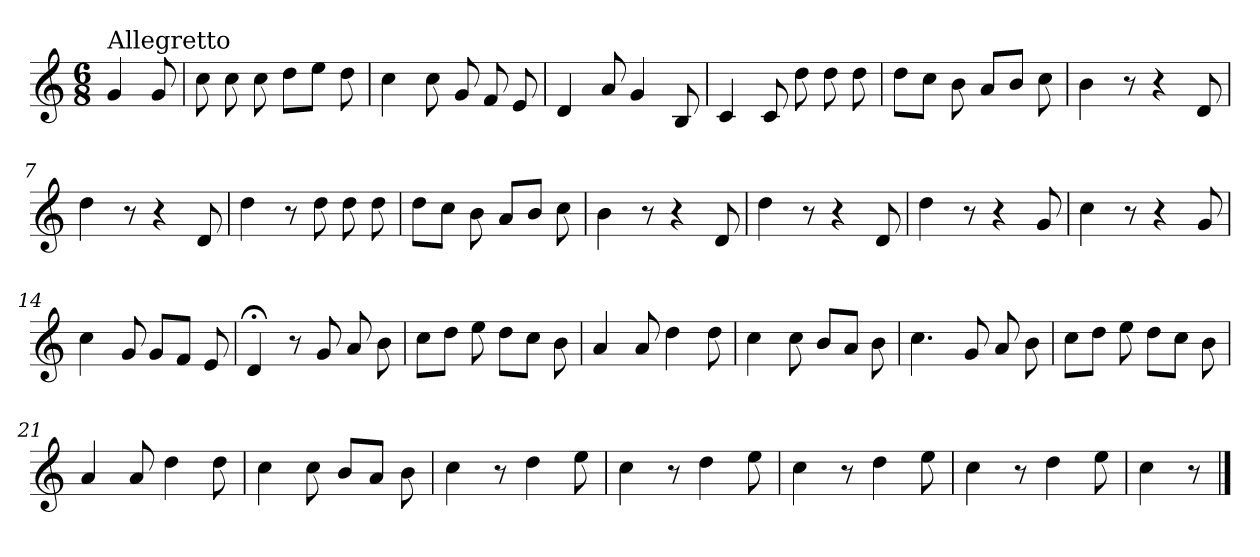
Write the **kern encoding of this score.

**kern
*part1
*staff1
*clefG2
*k[]
*C:
*M6/8
=
!LO:TX:a:t=Allegretto
4g/
8g/
=1
8cc\
8cc\
8cc\
8dd\L
8ee\J
8dd\
=2
4cc\
8cc\
8g/
8f/
8e/
=3
4d/
8a/
4g/
8B/
=4
4c/
8c/
8dd\
8dd\
8dd\
=5
8dd\L
8cc\J
8b\
8a/L
8b/J
8cc\
!!LO:LB:g=z
=6
4b\
8r
4r
8d/
=7
4dd\
8r
4r
8d/
=8
4dd\
8r
8dd\
8dd\
8dd\
=9
8dd\L
8cc\J
8b\
8a/L
8b/J
8cc\
=10
4b\
8r
4r
8d/
=11
4dd\
8r
4r
8d/
=12
4dd\
8r
4r
8g/
!!LO:LB:g=z
=13
4cc\
8r
4r
8g/
=14
4cc\
8g/
8g/L
8f/J
8e/
=15
4d;</
8r
8g/
8a/
8b\
=16
8cc\L
8dd\J
8ee\
8dd\L
8cc\J
8b\
=17
4a/
8a/
4dd\
8dd\
=18
4cc\
8cc\
8b/L
8a/J
8b\
=19
4.cc\
8g/
8a/
8b\
!!LO:LB:g=z
=20
8cc\L
8dd\J
8ee\
8dd\L
8cc\J
8b\
=21
4a/
8a/
4dd\
8dd\
=22
4cc\
8cc\
8b/L
8a/J
8b\
=23
4cc\
8r
4dd\
8ee\
=24
4cc\
8r
4dd\
8ee\
=25
4cc\
8r
4dd\
8ee\
=26
4cc\
8r
4dd\
8ee\
!!LO:LB:g=z
=27
4cc\
8r
==
*-
